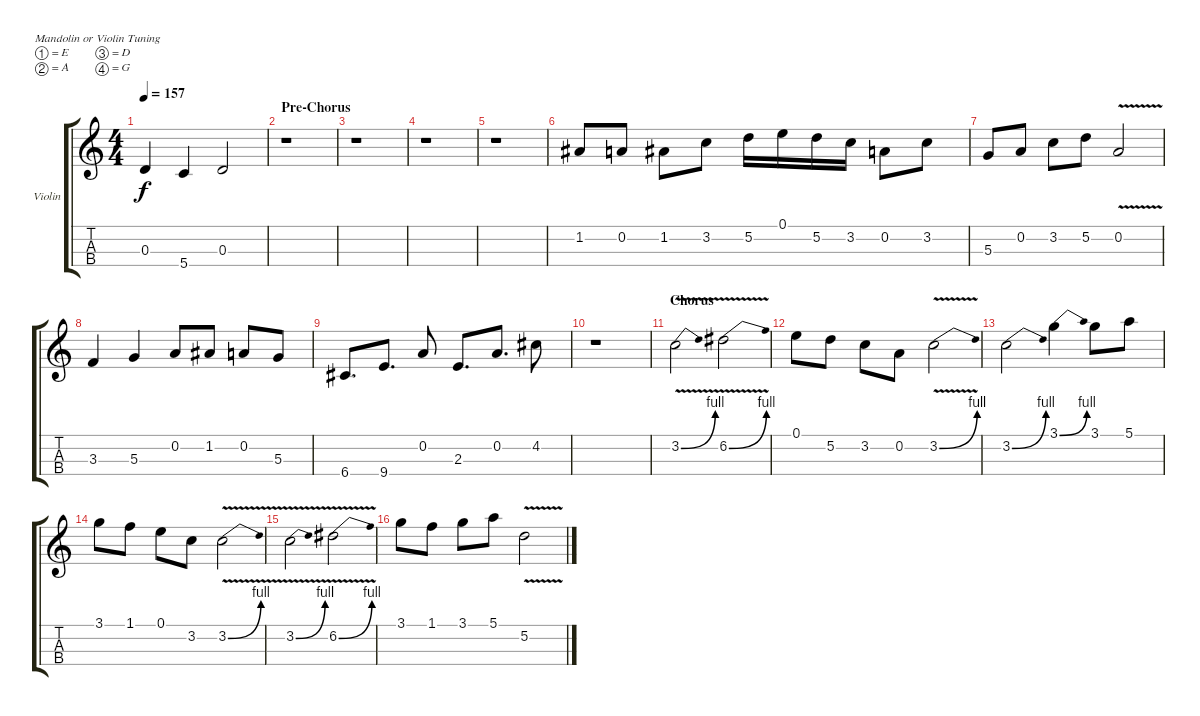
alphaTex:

\defaultSystemsLayout 4
\bracketExtendMode groupsimilarinstruments
\firstSystemTrackNameOrientation horizontal
\otherSystemsTrackNameOrientation horizontal
\track ("Violin 1 - Lucy" "Violin") {instrument violin}
\staff {score tabs}
\tuning (E5 A4 D4 G3)
\ts (4 4)
\tempo 157
\clef g2
\ks c
0.3.4{dy f} 5.4.4 0.3.2 |
\section ("" "Pre-Chorus")
r.1 |
r.1 |
r.1 |
r.1 |
1.2.8 0.2.8 1.2.8 3.2.8 5.2.16 0.1.16 5.2.16 3.2.16 0.2.8 3.2.8 |
5.3.8 0.2.8 3.2.8 5.2.8 0.2{v}.2 |
3.3.4 5.3.4 0.2.8 1.2.8 0.2.8 5.3.8 |
6.4.8{d} 9.4.8{d} 0.2.8 2.3.8{d} 0.2.8{d} 4.2.8 |
r.1 |
\section ("" "Chorus")
3.2{be (bend 0 0 5.3999999999999995 4) v}.2 6.2{be (bend 0 0 6 4) v}.2 |
0.1.8 5.2.8 3.2.8 0.2.8 3.2{be (bend 0 0 6.6 4) v}.2 |
3.2{be (bend 0 0 6.6 4)}.2 3.1{be (bend 0 0 5.3999999999999995 4)}.4 3.1.8 5.1.8 |
3.1.8 1.1.8 0.1.8 3.2.8 3.2{be (bend 0 0 5.3999999999999995 4) v}.2 |
3.2{be (bend 0 0 5.3999999999999995 4) v}.2 6.2{be (bend 0 0 6 4) v}.2 |
3.1.8 1.1.8 3.1.8 5.1.8 5.2{v}.2
